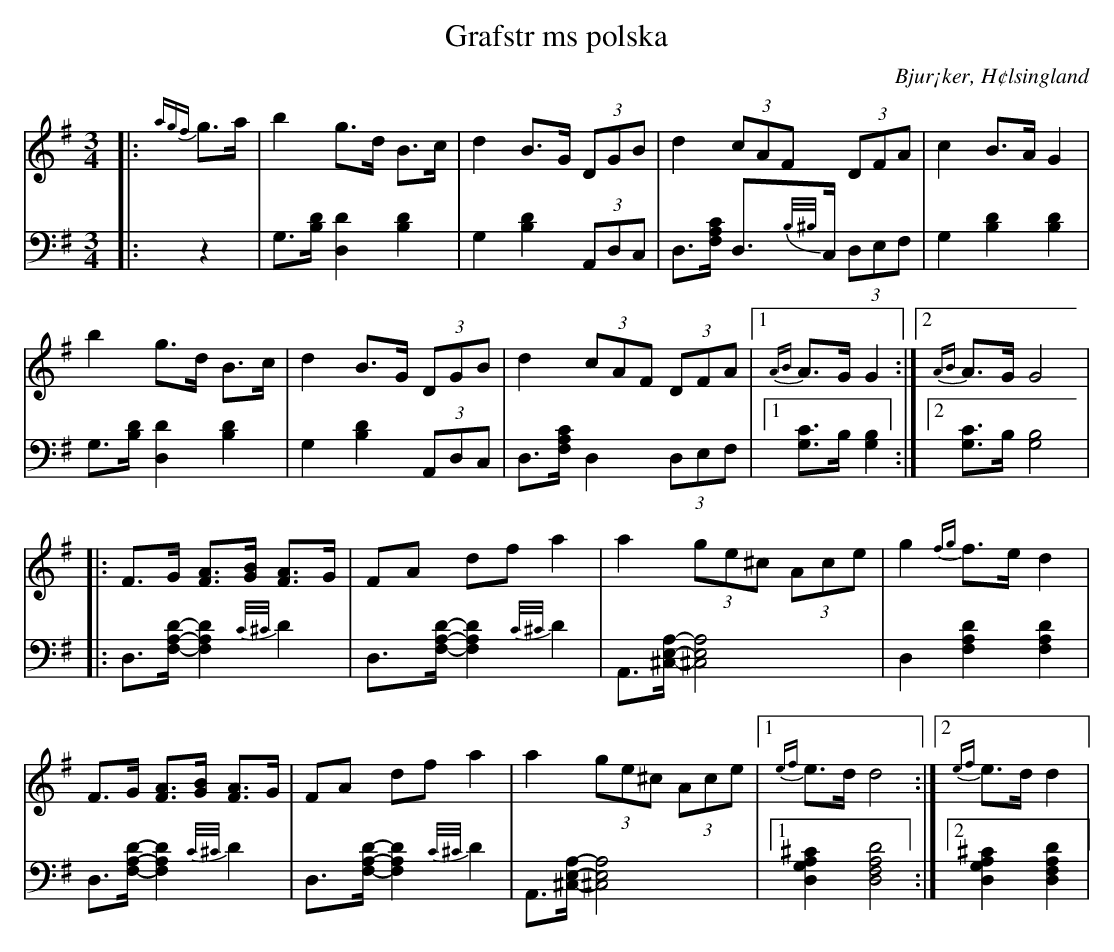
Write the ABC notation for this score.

X:1
T: Grafstr ms polska
O: Bjur¡ker, H¢lsingland
M: 3/4
L: 1/8
K: G
V:1
V:2
V: 1
|:{agf}g>a|b2 g>d B>c|d2 B>G (3DGB|d2 (3cAF (3DFA|c2 B>A G2|
b2 g>d B>c|d2 B>G (3DGB|d2 (3cAF (3DFA|1 {AB}A>G G2:|2 {AB}A>G G4|
|:F>G [FA]>[GB] [FA]>G |FA df a2 |a2 (3ge^c (3Ace |g2 {fg}f>e d2 |
F>G [FA]>[GB] [FA]>G |FA df a2 |a2 (3ge^c (3Ace |1 {ef}e>d d4:|2 {ef}e>d d2|
V:2 clef=bass
|:z2 | G,>[B,D] [D,2D2] [B,2D2]| G,2 [B,2D2] (3A,,D,C,|D,>[F,A,C] D,>{B,/^B,/}C, (3D,E,F,| G,2 [B,2D2] [B,2D2]|
G,>[B,D] [D,2D2] [B,2D2]| G,2 [B,2D2] (3A,,D,C,|D,>[F,A,C] D,2 (3D,E,F,|1 [G,C]>B, [G,2B,2]:|2 [G,C]>B, [G,4B,4]|
|:D,>[F,A,D]-[F,2A,2D2] {C/^C/}D2|D,>[F,A,D]-[F,2A,2D2] {C/^C/}D2| A,,>[^C,E,A,]-[^C,4E,4A,4]|D,2 [F,2A,2D2] [F,2A,2D2] |
D,>[F,A,D]-[F,2A,2D2] {C/^C/}D2|D,>[F,A,D]-[F,2A,2D2] {C/^C/}D2| A,,>[^C,E,A,]-[^C,4E,4A,4]|1 [D,2G,2A,2^C2] [D,4F,4A,4D4]:|2 [D,2G,2A,2^C2] [D,2F,2A,2D2]|
